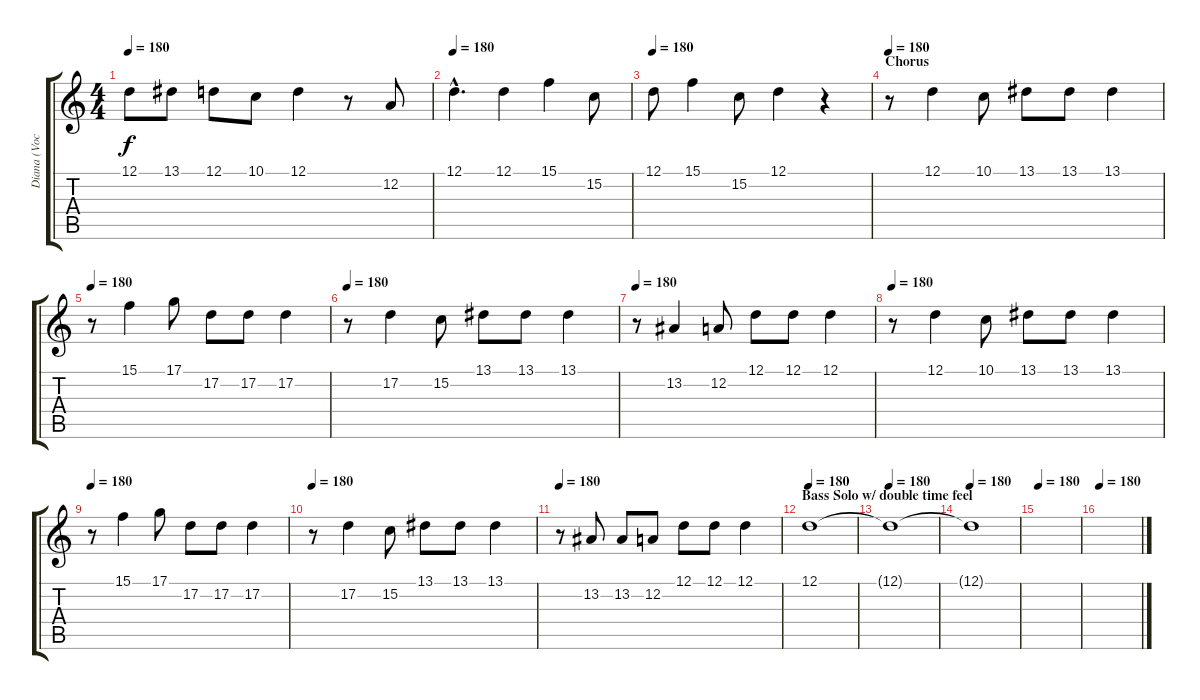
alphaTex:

\track ("Diana (Vocal)" "Diana (Voc") {instrument lead1square}
\staff {score tabs}
\tuning (D4 A3 F3 C3 G2 D2) {hide}
\ts (4 4)
\tempo 180
\clef g2
\ks c
12.1.8{dy f} 13.1.8 12.1.8 10.1.8 12.1.4 r.8 12.2.8 |
\tempo 180
12.1{hac}.4{d} 12.1.4 15.1.4 15.2.8 |
\tempo 180
12.1.8 15.1.4 15.2.8 12.1.4 r.4 |
\section ("" "Chorus")
\tempo 180
r.8 12.1.4 10.1.8 13.1.8 13.1.8 13.1.4 |
\tempo 180
r.8 15.1.4 17.1.8 17.2.8 17.2.8 17.2.4 |
\tempo 180
r.8 17.2.4 15.2.8 13.1.8 13.1.8 13.1.4 |
\tempo 180
r.8 13.2.4 12.2.8 12.1.8 12.1.8 12.1.4 |
\tempo 180
r.8 12.1.4 10.1.8 13.1.8 13.1.8 13.1.4 |
\tempo 180
r.8 15.1.4 17.1.8 17.2.8 17.2.8 17.2.4 |
\tempo 180
r.8 17.2.4 15.2.8 13.1.8 13.1.8 13.1.4 |
\tempo 180
r.8 13.2.8 13.2.8 12.2.8 12.1.8 12.1.8 12.1.4 |
\section ("" "Bass Solo w/ double time feel")
\tempo 180
12.1.1 |
\tempo 180
12.1{t}.1{volume 0} |
\tempo 180
12.1{t}.1 |
\tempo 180
|
\tempo 180
